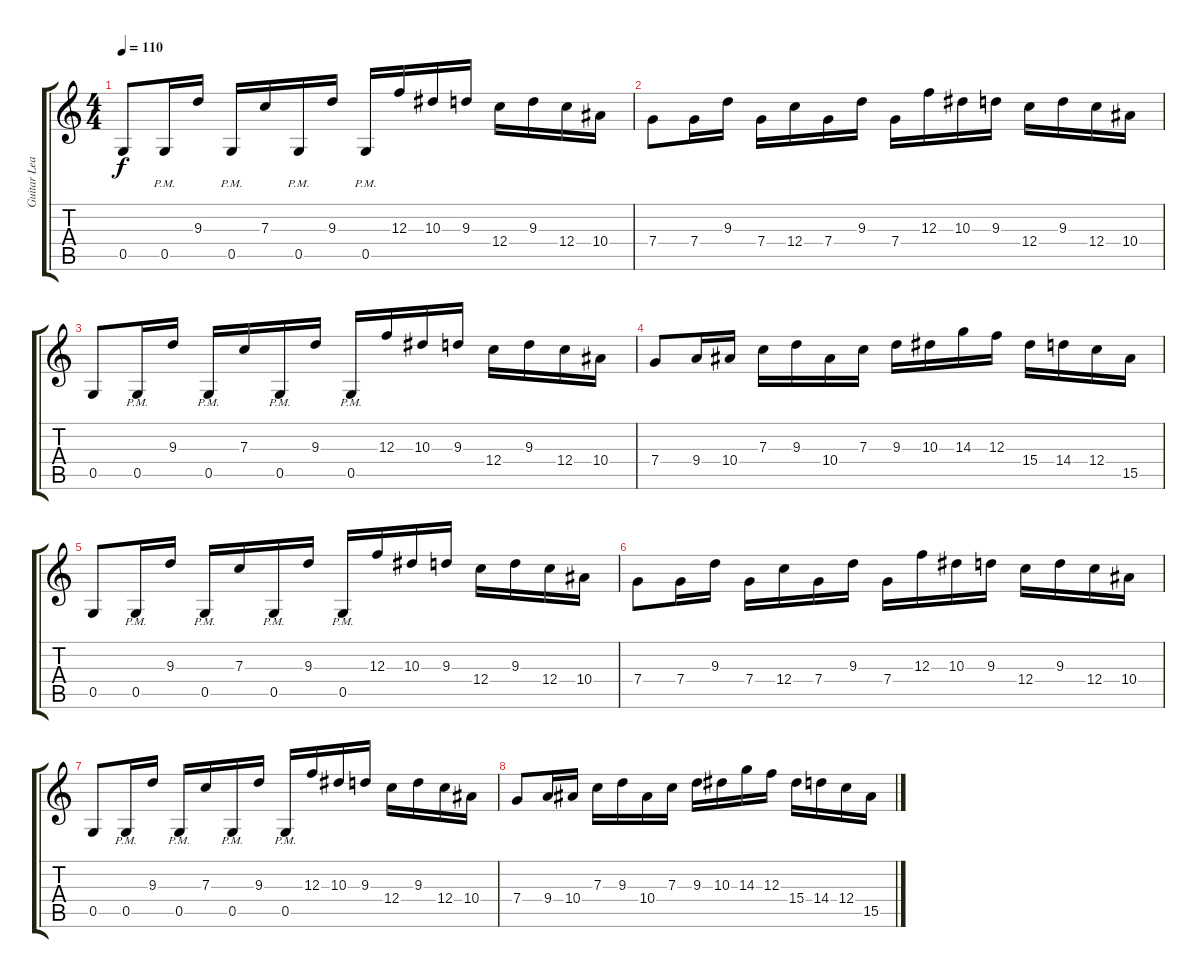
\track ("Guitar Lead Harmony" "Guitar Lea") {instrument distortionguitar}
\staff {score tabs}
\tuning (D4 A3 F3 C3 G2 D2) {hide}
\ts (4 4)
\tempo 110
\clef g2
\ks c
0.5.8{dy f} 0.5{pm}.16 9.3.16 0.5{pm}.16 7.3.16 0.5{pm}.16 9.3.16 0.5{pm}.16 12.3.16 10.3.16 9.3.16 12.4.16 9.3.16 12.4.16 10.4.16 |
7.4.8 7.4.16 9.3.16 7.4.16 12.4.16 7.4.16 9.3.16 7.4.16 12.3.16 10.3.16 9.3.16 12.4.16 9.3.16 12.4.16 10.4.16 |
0.5.8 0.5{pm}.16 9.3.16 0.5{pm}.16 7.3.16 0.5{pm}.16 9.3.16 0.5{pm}.16 12.3.16 10.3.16 9.3.16 12.4.16 9.3.16 12.4.16 10.4.16 |
7.4.8 9.4.16 10.4.16 7.3.16 9.3.16 10.4.16 7.3.16 9.3.16 10.3.16 14.3.16 12.3.16 15.4.16 14.4.16 12.4.16 15.5.16 |
0.5.8 0.5{pm}.16 9.3.16 0.5{pm}.16 7.3.16 0.5{pm}.16 9.3.16 0.5{pm}.16 12.3.16 10.3.16 9.3.16 12.4.16 9.3.16 12.4.16 10.4.16 |
7.4.8 7.4.16 9.3.16 7.4.16 12.4.16 7.4.16 9.3.16 7.4.16 12.3.16 10.3.16 9.3.16 12.4.16 9.3.16 12.4.16 10.4.16 |
0.5.8 0.5{pm}.16 9.3.16 0.5{pm}.16 7.3.16 0.5{pm}.16 9.3.16 0.5{pm}.16 12.3.16 10.3.16 9.3.16 12.4.16 9.3.16 12.4.16 10.4.16 |
7.4.8 9.4.16 10.4.16 7.3.16 9.3.16 10.4.16 7.3.16 9.3.16 10.3.16 14.3.16 12.3.16 15.4.16 14.4.16 12.4.16 15.5.16
